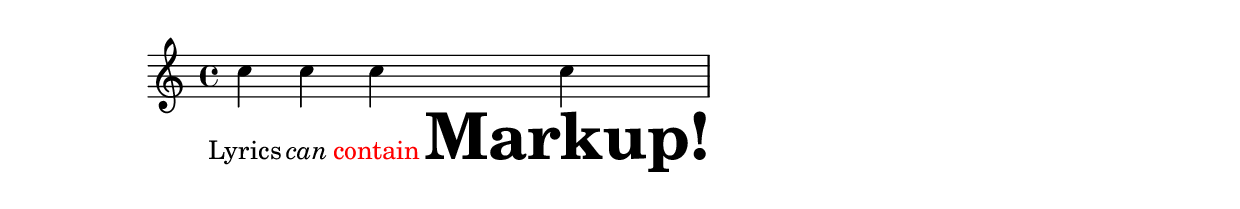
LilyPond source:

%% DO NOT EDIT this file manually; it is automatically
%% generated from LSR http://lsr.dsi.unimi.it
%% Make any changes in LSR itself, or in Documentation/snippets/new/ ,
%% and then run scripts/auxiliar/makelsr.py
%%
%% This file is in the public domain.
\version "2.14.2"

\header {
  lsrtags = "vocal-music, text"

%% Translation of GIT committish: b482c3e5b56c3841a88d957e0ca12964bd3e64fa
  texidoces = "
Es posible usar el modo de marcado para dar formato a sílabas
individuales dentro de la letra.

"
  doctitlees = "Dar formato a sílabas de la letra"
%%%    Translation of GIT committish: f86f00c1a8de0f034ba48506de2801c074bd5422
  texidocde = "
Textbeschriftungsmodus kann eingesetzt werden, um individuelle Silben im Gesangstext
zu formatieren.

"
  doctitlede = "Silben im Gesangstext formatieren"
%%  Translation of GIT committish: d9d1da30361a0bcaea1ae058eb1bc8dd3a5b2e4c
  texidocfr = "
Le mode markup permet d'individualiser la mise en forme de certaines syllabes.

"
  doctitlefr = "Mise en forme individuelle de syllabes"

  texidoc = "
Markup mode may be used to format individual syllables in lyrics.

"
  doctitle = "Formatting lyrics syllables"
} % begin verbatim

mel = \relative c'' { c4 c c c }
lyr = \lyricmode {
  Lyrics \markup { \italic can } \markup { \with-color #red contain }
  \markup { \fontsize #8 \bold Markup! }
}

<<
  \new Voice = melody \mel
  \new Lyrics \lyricsto melody \lyr
>>
